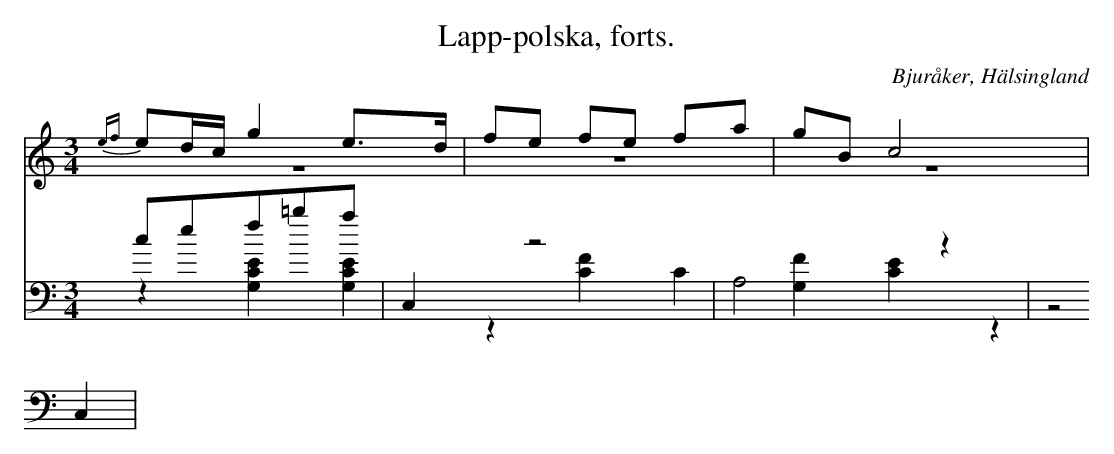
X:1
T: Lapp-polska, forts.
O: Bjuråker, Hälsingland
M: 3/4
L: 1/8
K: C
V:1
V:2 merge
V:3
V:4 merge
V:1
{ef}ed/c/ g2 e>d|fe fe fa|gB c4|
V:2
z6|z6|z6|
V:3  clef=bass|
C,2 z4|A,4 z2|z4 C,2|
V:4  clef=bass
z2 [G,2C2E2] [G,2C2E2]|z2 [C2F2] C2|[G,2F2] [C2E2] z2|
